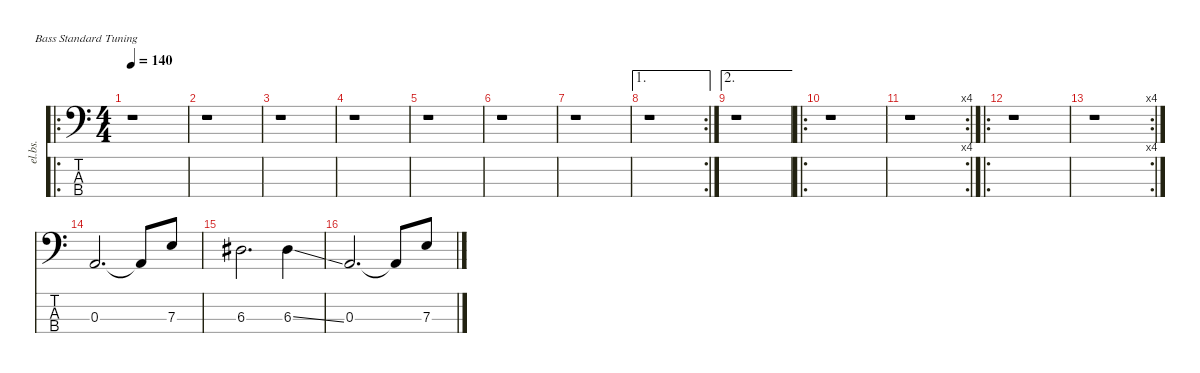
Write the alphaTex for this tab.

\defaultSystemsLayout 4
\hideDynamics
\bracketExtendMode nobrackets
\otherSystemsTrackNameOrientation horizontal
\track ("Bassgtr." "el.bs.") {defaultSystemsLayout 8 instrument electricbasspick}
\staff {score tabs}
\tuning (G2 D2 A1 E1)
\ro
\ts (4 4)
\beaming (8 2 2 2 2)
\tempo 140
\clef f4
\ks c
r.1{dy f instrument electricbasspick beam Down} |
r.1{beam Down} |
r.1{beam Down} |
r.1{beam Down} |
r.1{beam Down} |
r.1{beam Down} |
r.1{beam Down} |
\ae 1
\rc 2
r.1{beam Down} |
\ae 2
r.1{beam Down} |
\ro
r.1{beam Down} |
\rc 4
r.1{beam Down} |
\ro
r.1{beam Down} |
\rc 4
r.1{beam Down} |
0.3.2{d beam Up} 0.3{t}.8{beam Up} 7.3.8{beam Up} |
6.3{acc #}.2{d beam Down} 6.3{ss acc #}.4{dy mp beam Down} |
0.3.2{d dy f beam Up} 0.3{t}.8{beam Up} 7.3.8{beam Up}
